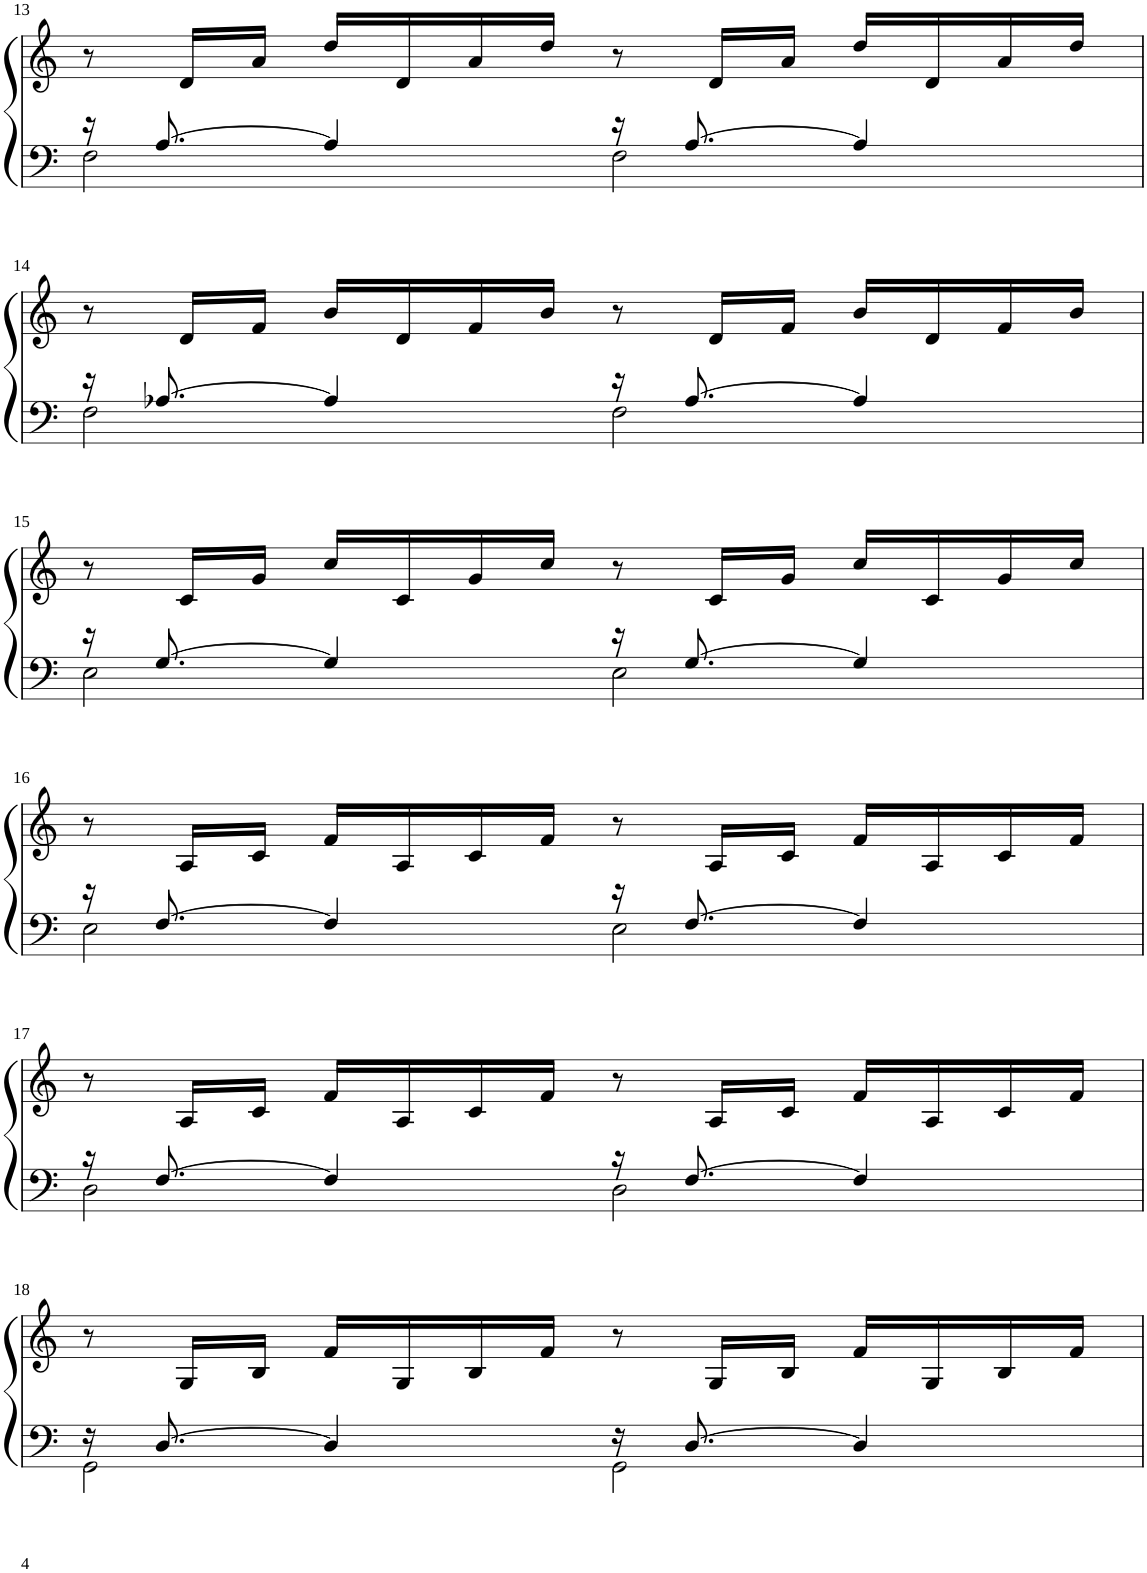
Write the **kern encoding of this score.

**kern	**kern
*part1	*part1
*staff2	*staff1
*I"Piano	*
*I'Pno	*
!!LO:PB:g=z
*clefF4	*clefG2
*k[]	*k[]
*M4/4	*M4/4
*met(c)	*met(c)
=13	=13
*^	*
16r	2F\	8r
[8.A/	.	.
.	.	16d/LL
.	.	16a/JJ
4A/]	.	16dd/LL
.	.	16d/
.	.	16a/
.	.	16dd/JJ
16r	2F\	8r
[8.A/	.	.
.	.	16d/LL
.	.	16a/JJ
4A/]	.	16dd/LL
.	.	16d/
.	.	16a/
.	.	16dd/JJ
!!LO:LB:g=z
=14	=14	=14
16r	2F\	8r
[8.A-X/	.	.
.	.	16d/LL
.	.	16f/JJ
4A-/]	.	16b/LL
.	.	16d/
.	.	16f/
.	.	16b/JJ
16r	2F\	8r
[8.A-/	.	.
.	.	16d/LL
.	.	16f/JJ
4A-/]	.	16b/LL
.	.	16d/
.	.	16f/
.	.	16b/JJ
!!LO:LB:g=z
=15	=15	=15
16r	2E\	8r
[8.G/	.	.
.	.	16c/LL
.	.	16g/JJ
4G/]	.	16cc/LL
.	.	16c/
.	.	16g/
.	.	16cc/JJ
16r	2E\	8r
[8.G/	.	.
.	.	16c/LL
.	.	16g/JJ
4G/]	.	16cc/LL
.	.	16c/
.	.	16g/
.	.	16cc/JJ
!!LO:LB:g=z
=16	=16	=16
16r	2E\	8r
[8.F/	.	.
.	.	16A/LL
.	.	16c/JJ
4F/]	.	16f/LL
.	.	16A/
.	.	16c/
.	.	16f/JJ
16r	2E\	8r
[8.F/	.	.
.	.	16A/LL
.	.	16c/JJ
4F/]	.	16f/LL
.	.	16A/
.	.	16c/
.	.	16f/JJ
!!LO:LB:g=z
=17	=17	=17
16r	2D\	8r
[8.F/	.	.
.	.	16A/LL
.	.	16c/JJ
4F/]	.	16f/LL
.	.	16A/
.	.	16c/
.	.	16f/JJ
16r	2D\	8r
[8.F/	.	.
.	.	16A/LL
.	.	16c/JJ
4F/]	.	16f/LL
.	.	16A/
.	.	16c/
.	.	16f/JJ
!!LO:LB:g=z
=18	=18	=18
16r	2GG\	8r
[8.D/	.	.
.	.	16G/LL
.	.	16B/JJ
4D/]	.	16f/LL
.	.	16G/
.	.	16B/
.	.	16f/JJ
16r	2GG\	8r
[8.D/	.	.
.	.	16G/LL
.	.	16B/JJ
4D/]	.	16f/LL
.	.	16G/
.	.	16B/
.	.	16f/JJ
*v	*v	*
=	=
*-	*-
